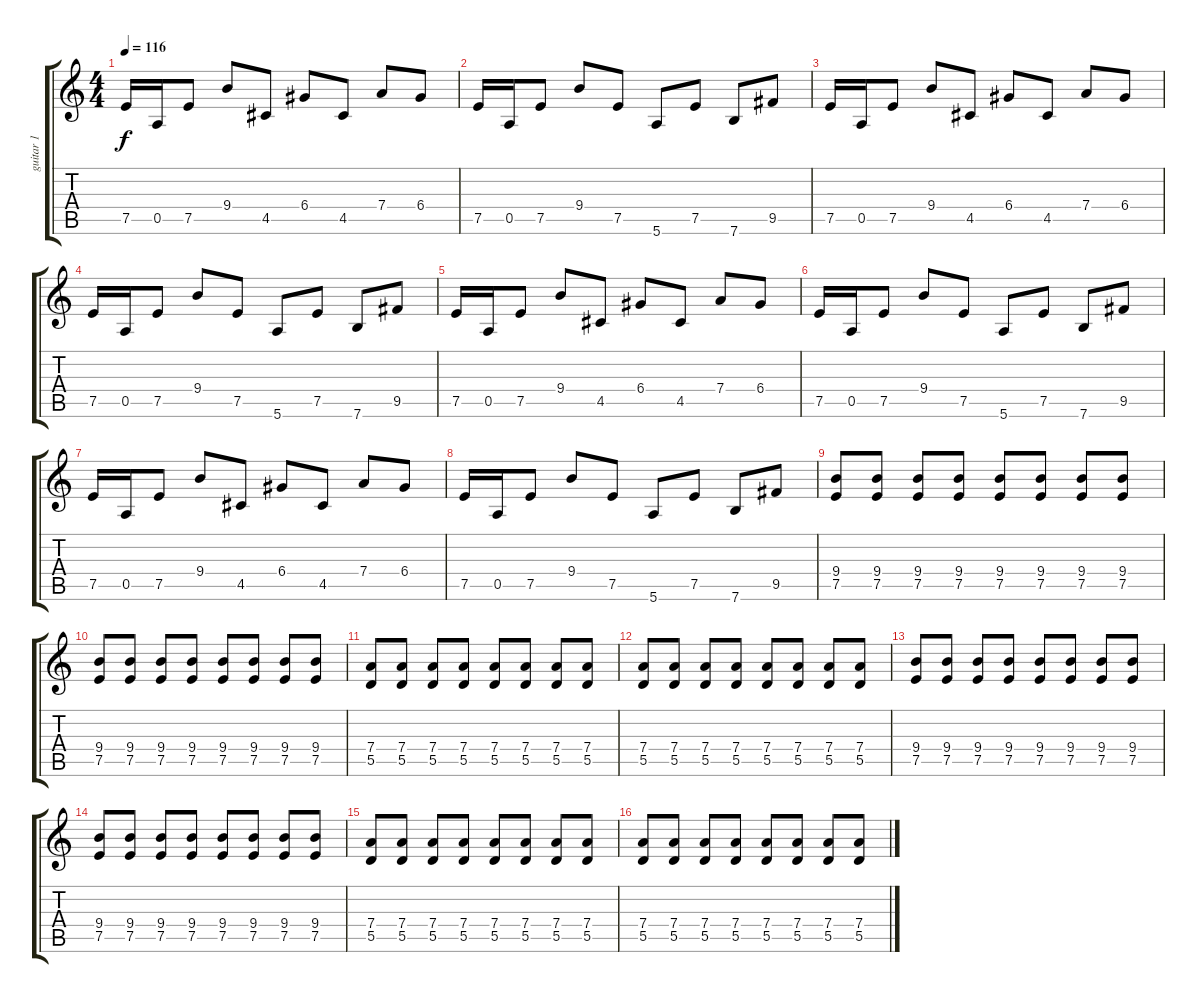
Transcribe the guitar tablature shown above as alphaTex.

\track ("guitar 1" "guitar 1") {instrument distortionguitar}
\staff {score tabs}
\tuning (E4 B3 G3 D3 A2 E2) {hide}
\ts (4 4)
\tempo 116
\clef g2
\ks c
7.5.16{dy f} 0.5.16 7.5.8 9.4.8 4.5.8 6.4.8 4.5.8 7.4.8 6.4.8 |
7.5.16 0.5.16 7.5.8 9.4.8 7.5.8 5.6.8 7.5.8 7.6.8 9.5.8 |
7.5.16 0.5.16 7.5.8 9.4.8 4.5.8 6.4.8 4.5.8 7.4.8 6.4.8 |
7.5.16 0.5.16 7.5.8 9.4.8 7.5.8 5.6.8 7.5.8 7.6.8 9.5.8 |
7.5.16 0.5.16 7.5.8 9.4.8 4.5.8 6.4.8 4.5.8 7.4.8 6.4.8 |
7.5.16 0.5.16 7.5.8 9.4.8 7.5.8 5.6.8 7.5.8 7.6.8 9.5.8 |
7.5.16 0.5.16 7.5.8 9.4.8 4.5.8 6.4.8 4.5.8 7.4.8 6.4.8 |
7.5.16 0.5.16 7.5.8 9.4.8 7.5.8 5.6.8 7.5.8 7.6.8 9.5.8 |
(9.4 7.5).8 (9.4 7.5).8 (9.4 7.5).8 (9.4 7.5).8 (9.4 7.5).8 (9.4 7.5).8 (9.4 7.5).8 (9.4 7.5).8 |
(9.4 7.5).8 (9.4 7.5).8 (9.4 7.5).8 (9.4 7.5).8 (9.4 7.5).8 (9.4 7.5).8 (9.4 7.5).8 (9.4 7.5).8 |
(7.4 5.5).8 (7.4 5.5).8 (7.4 5.5).8 (7.4 5.5).8 (7.4 5.5).8 (7.4 5.5).8 (7.4 5.5).8 (7.4 5.5).8 |
(7.4 5.5).8 (7.4 5.5).8 (7.4 5.5).8 (7.4 5.5).8 (7.4 5.5).8 (7.4 5.5).8 (7.4 5.5).8 (7.4 5.5).8 |
(9.4 7.5).8 (9.4 7.5).8 (9.4 7.5).8 (9.4 7.5).8 (9.4 7.5).8 (9.4 7.5).8 (9.4 7.5).8 (9.4 7.5).8 |
(9.4 7.5).8 (9.4 7.5).8 (9.4 7.5).8 (9.4 7.5).8 (9.4 7.5).8 (9.4 7.5).8 (9.4 7.5).8 (9.4 7.5).8 |
(7.4 5.5).8 (7.4 5.5).8 (7.4 5.5).8 (7.4 5.5).8 (7.4 5.5).8 (7.4 5.5).8 (7.4 5.5).8 (7.4 5.5).8 |
(7.4 5.5).8 (7.4 5.5).8 (7.4 5.5).8 (7.4 5.5).8 (7.4 5.5).8 (7.4 5.5).8 (7.4 5.5).8 (7.4 5.5).8
